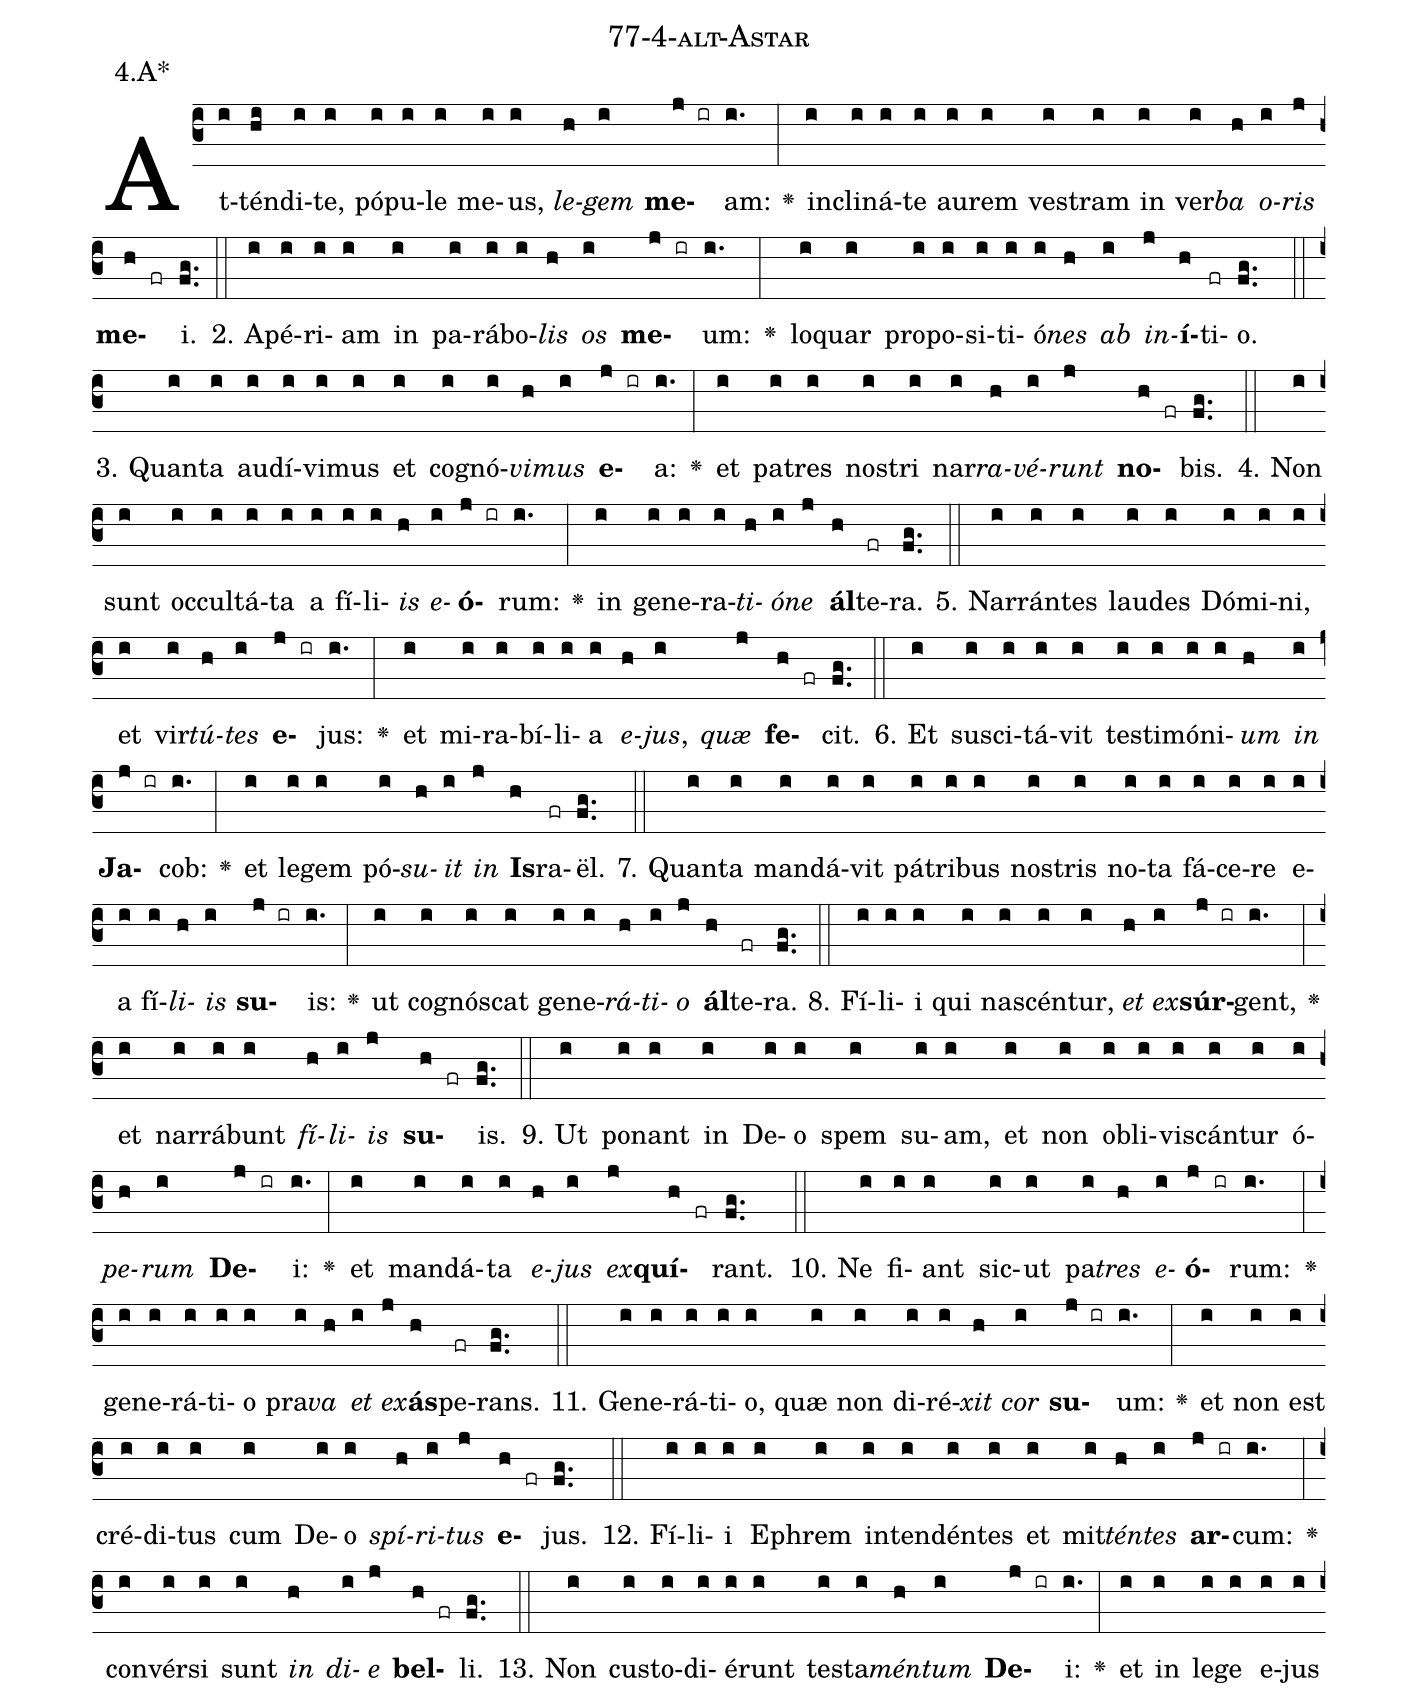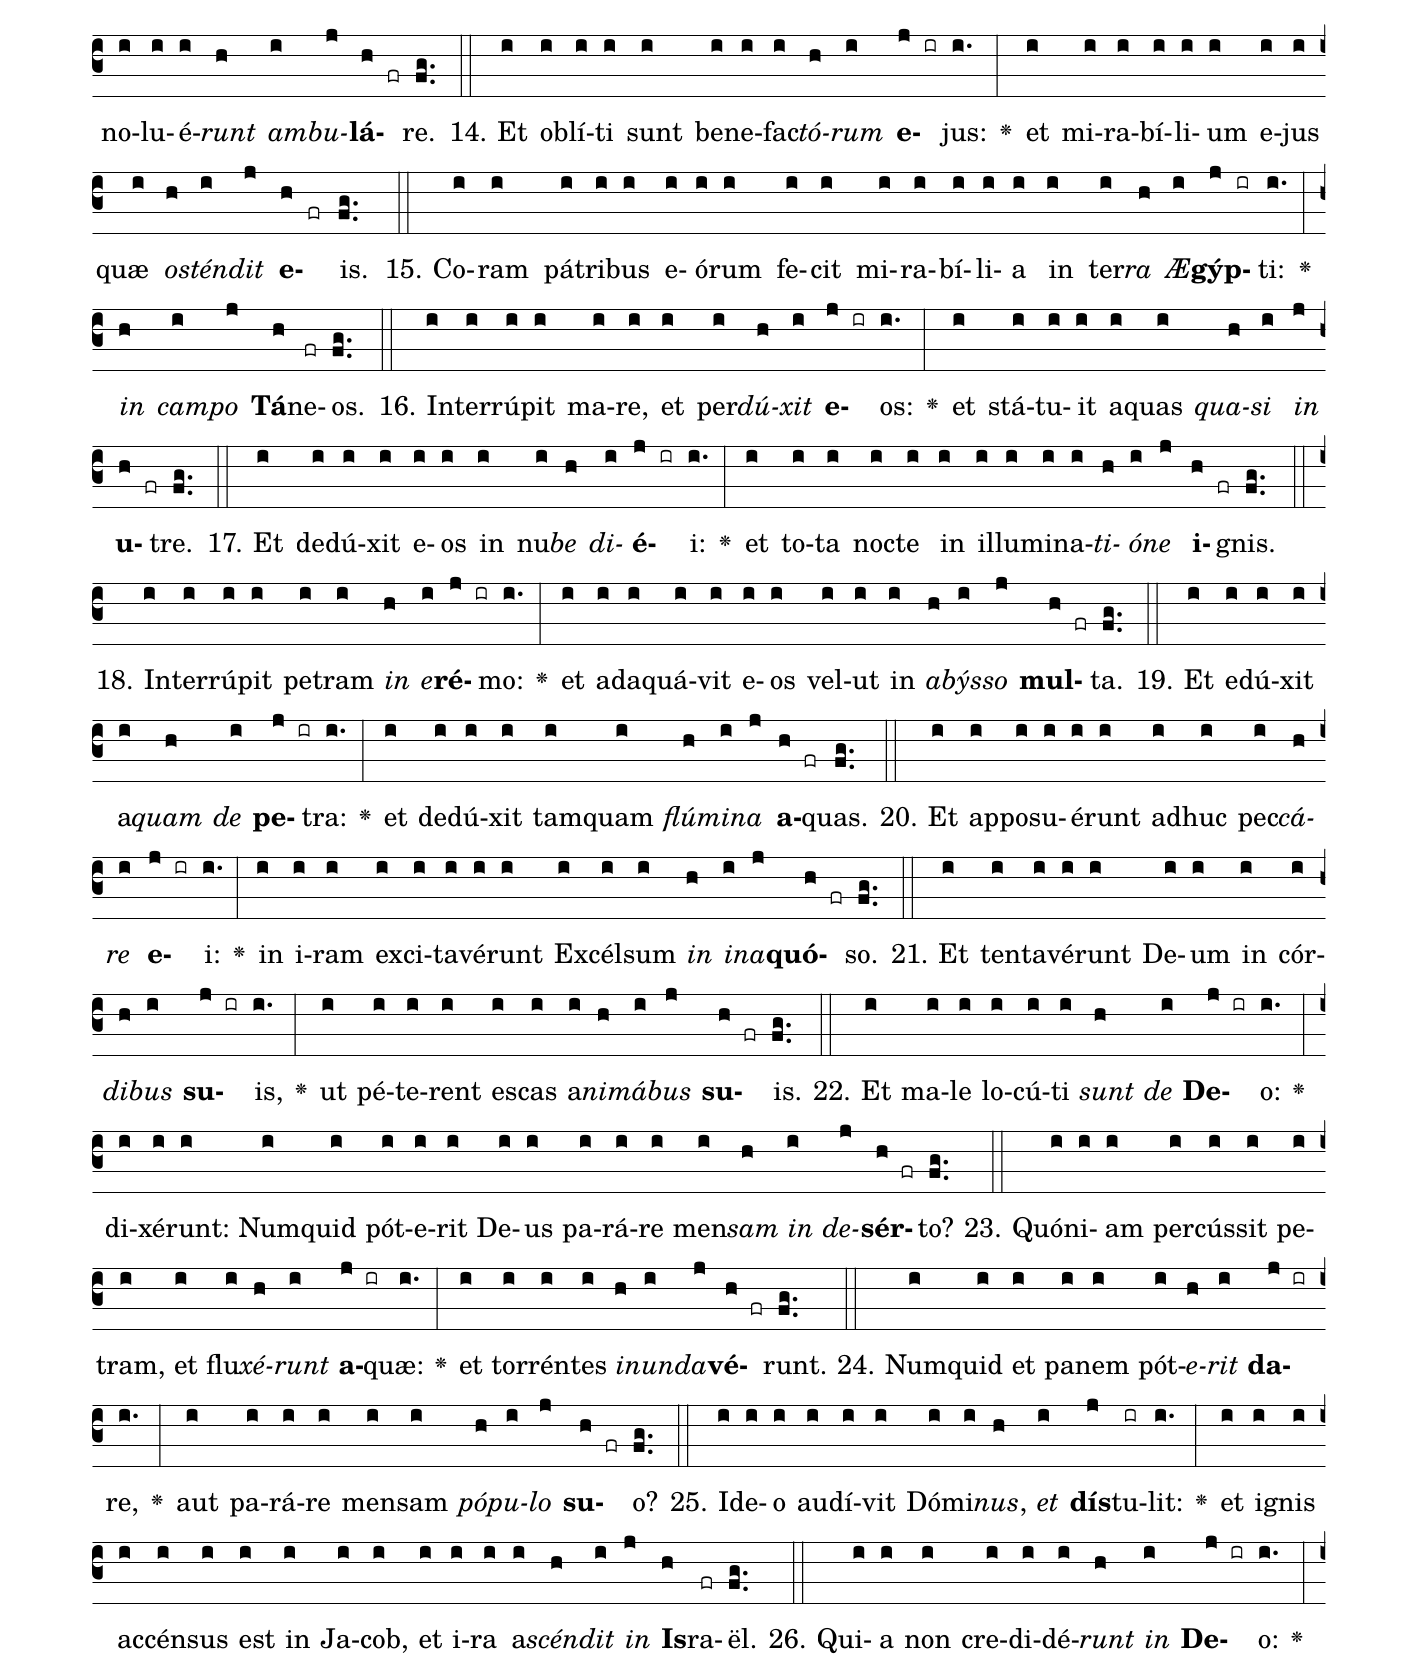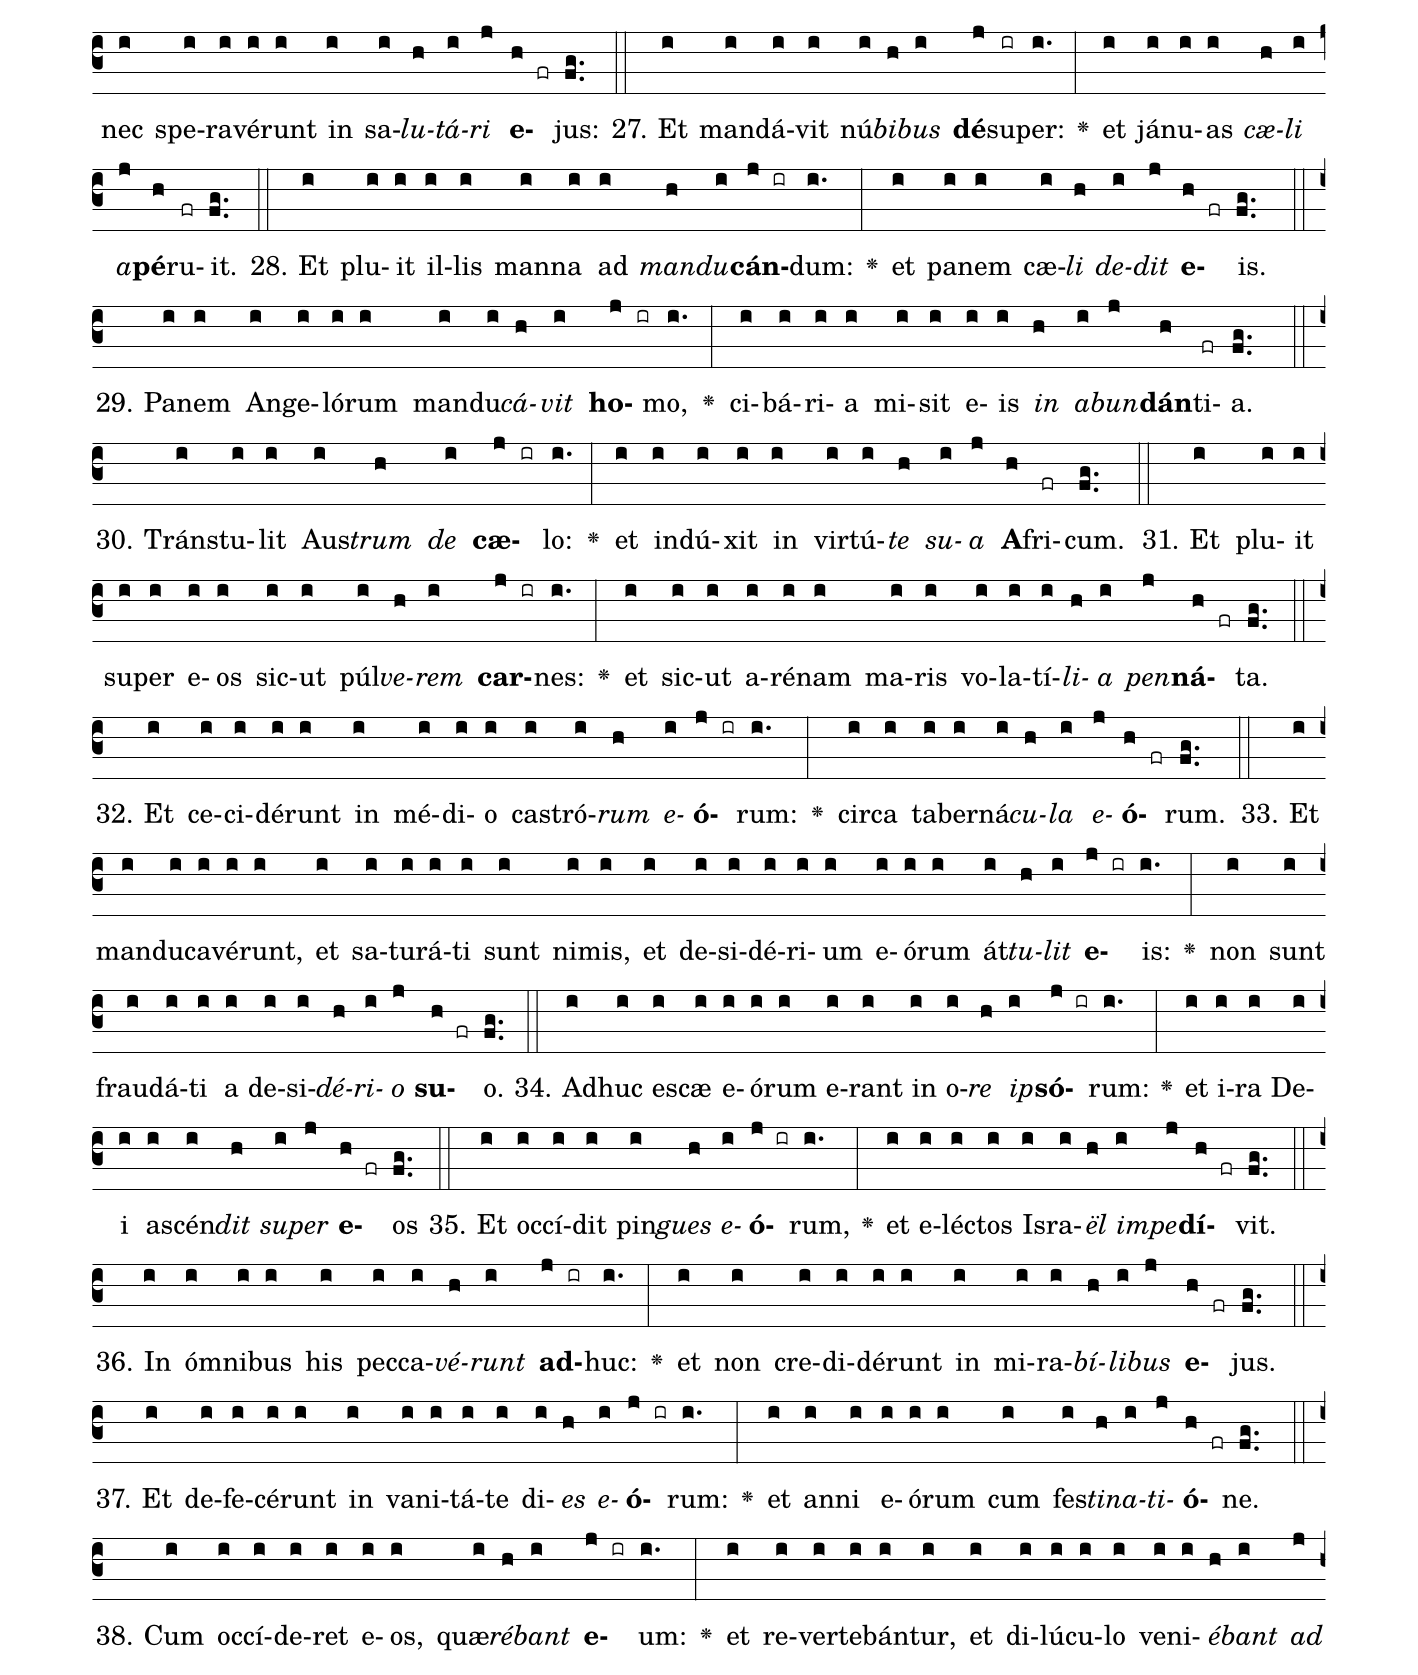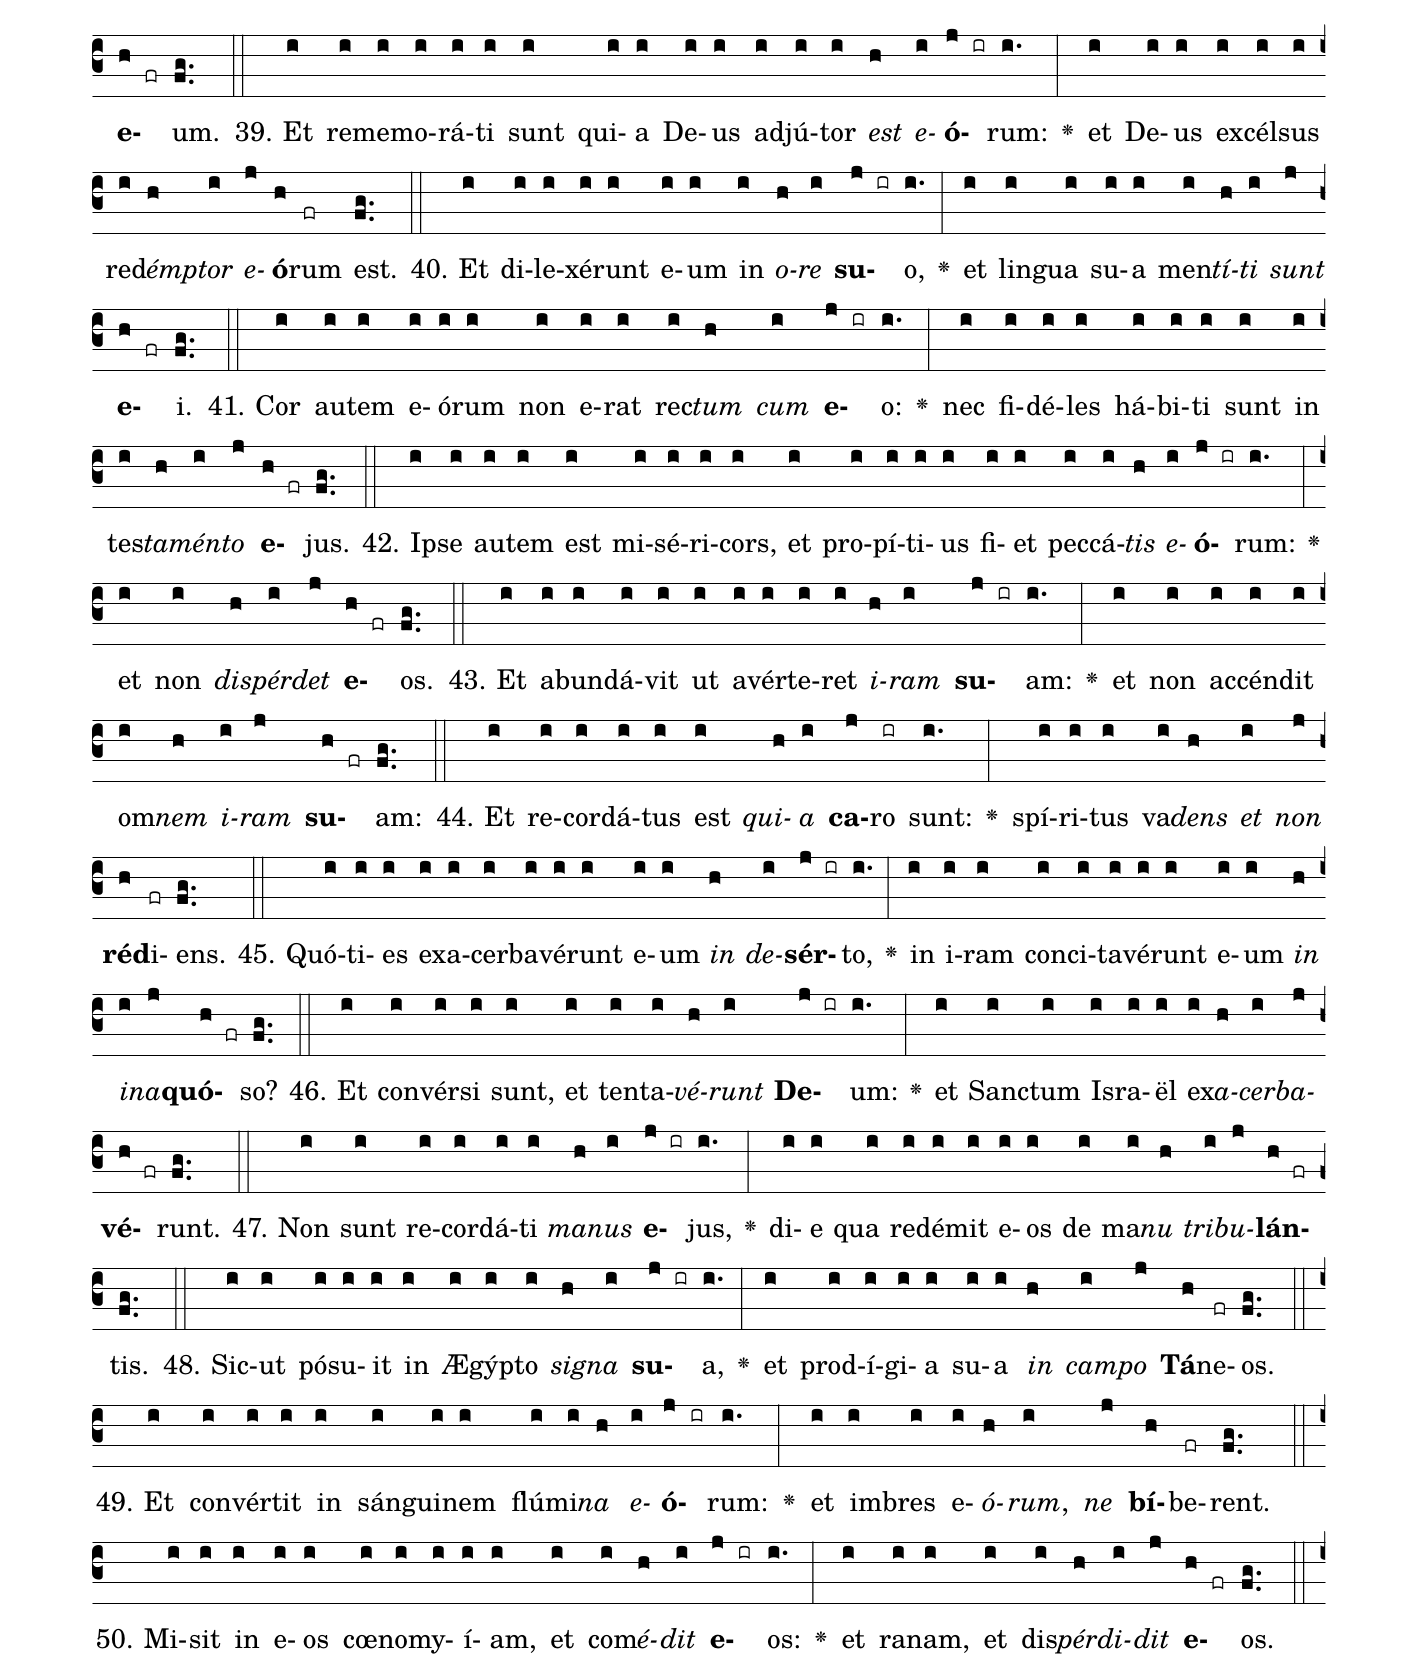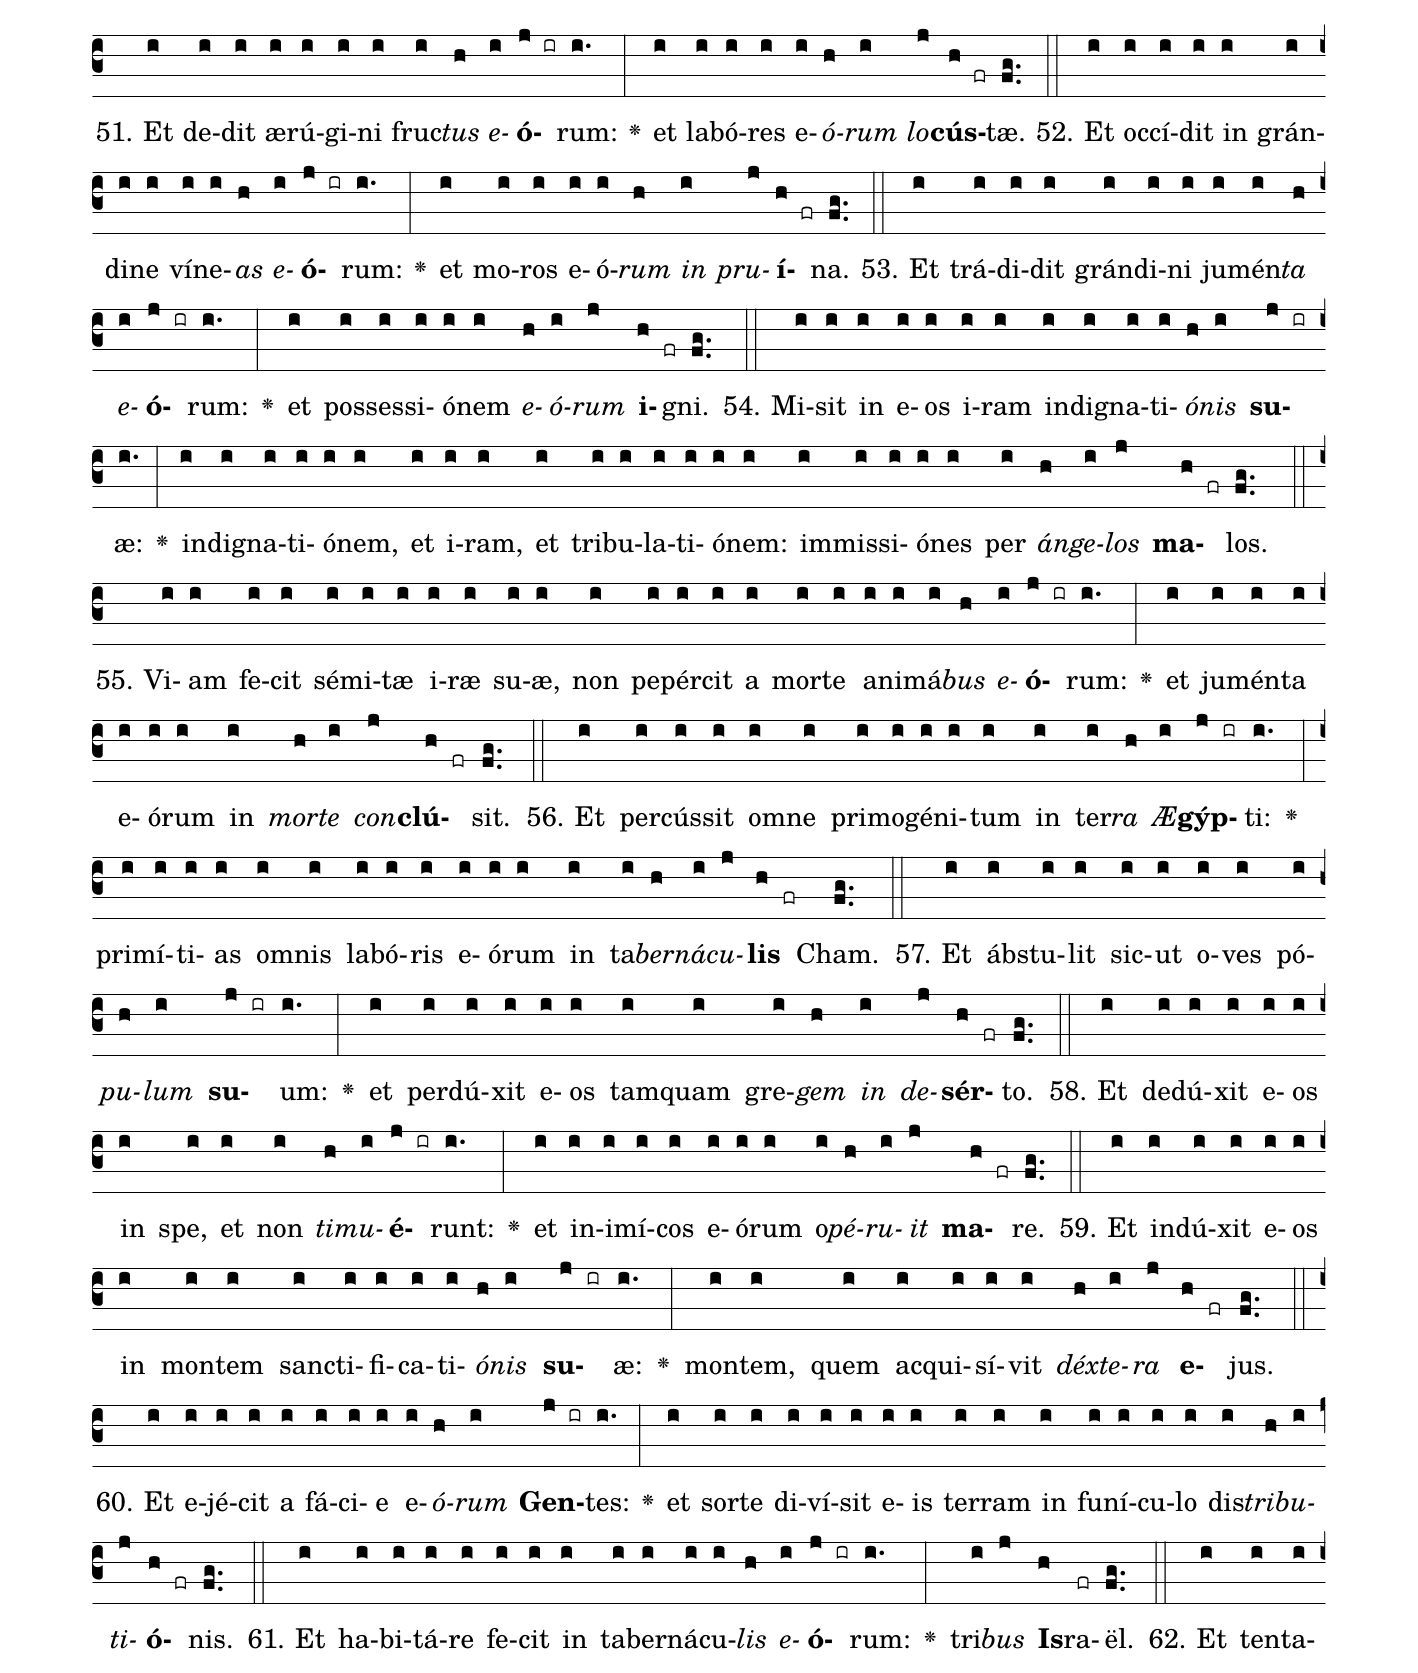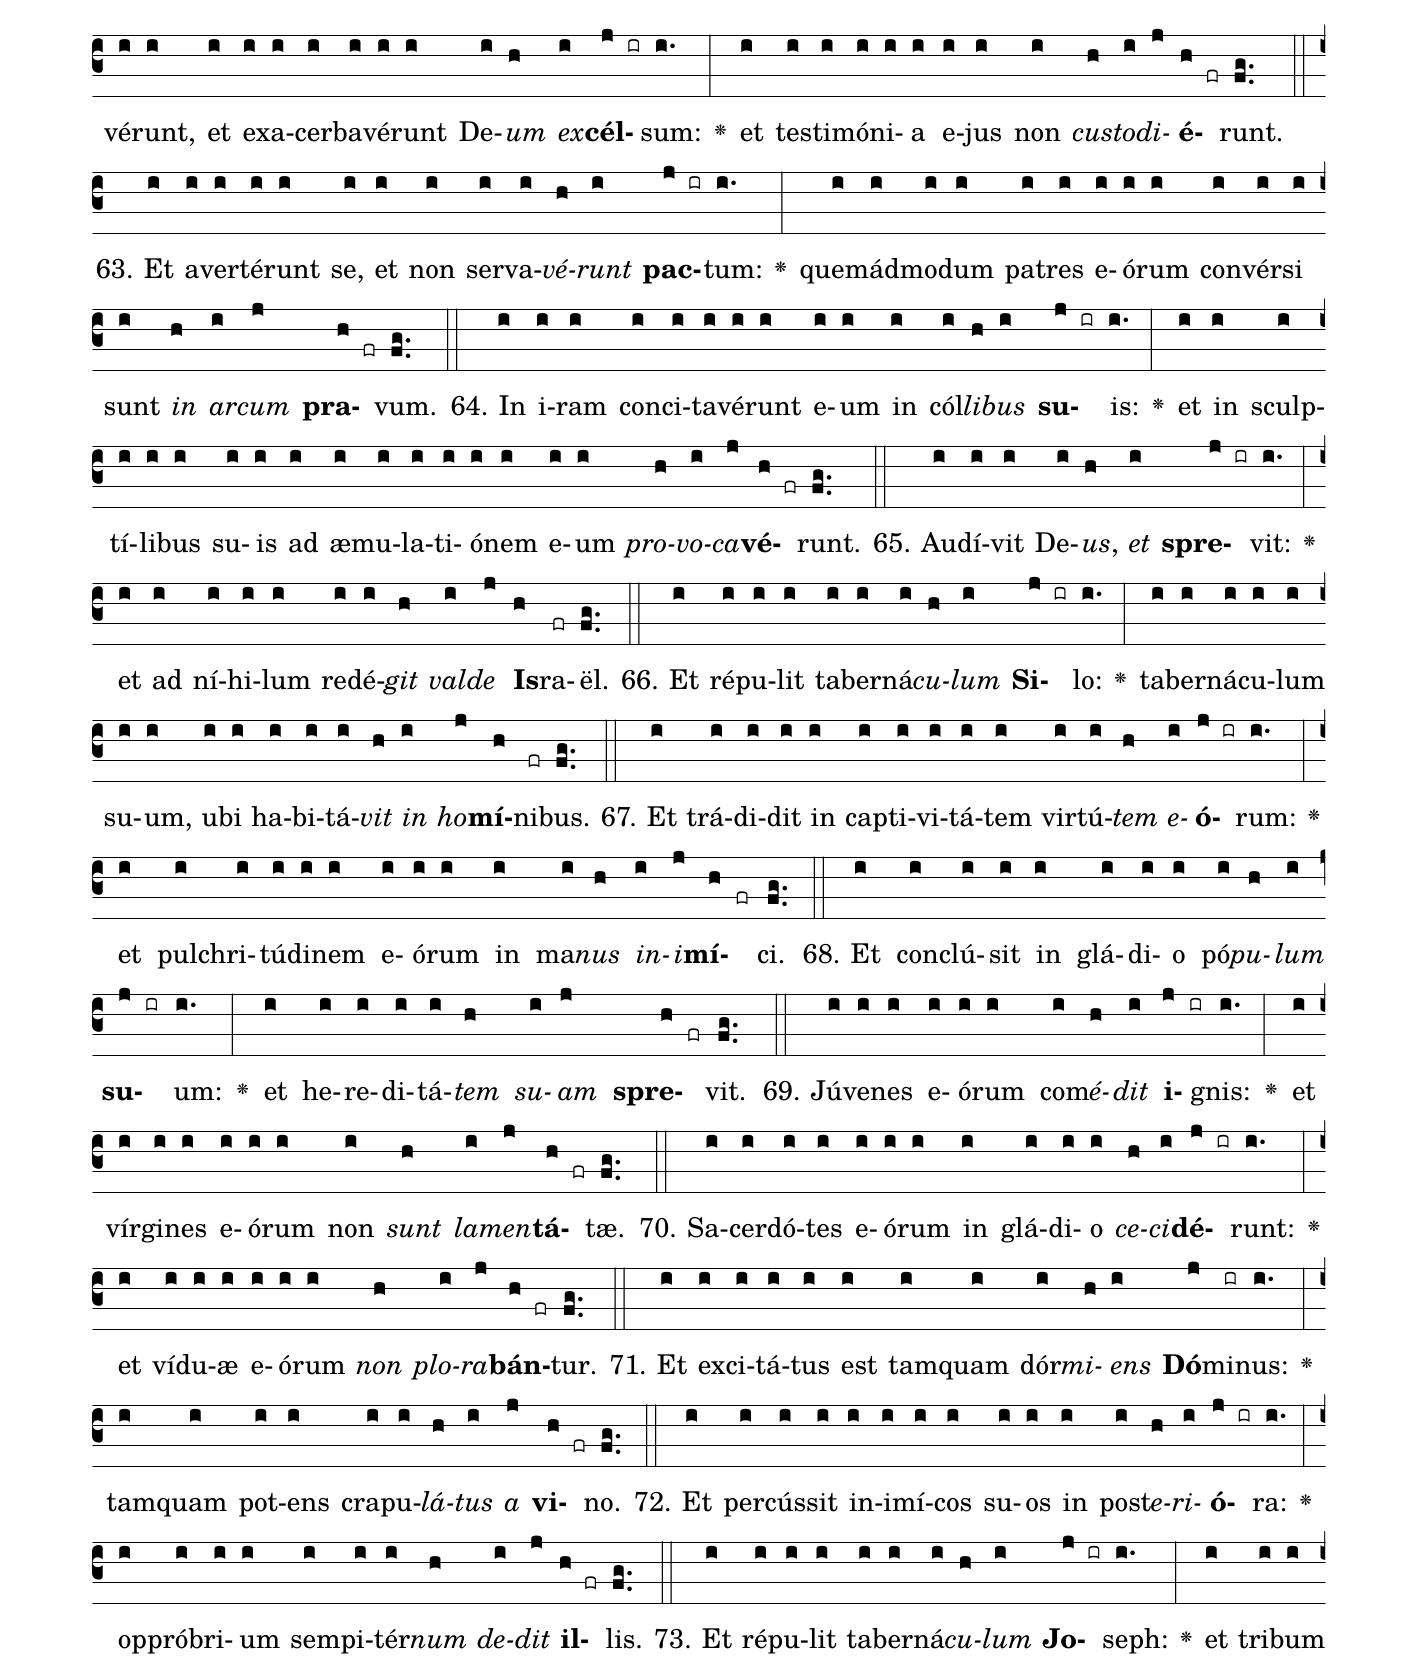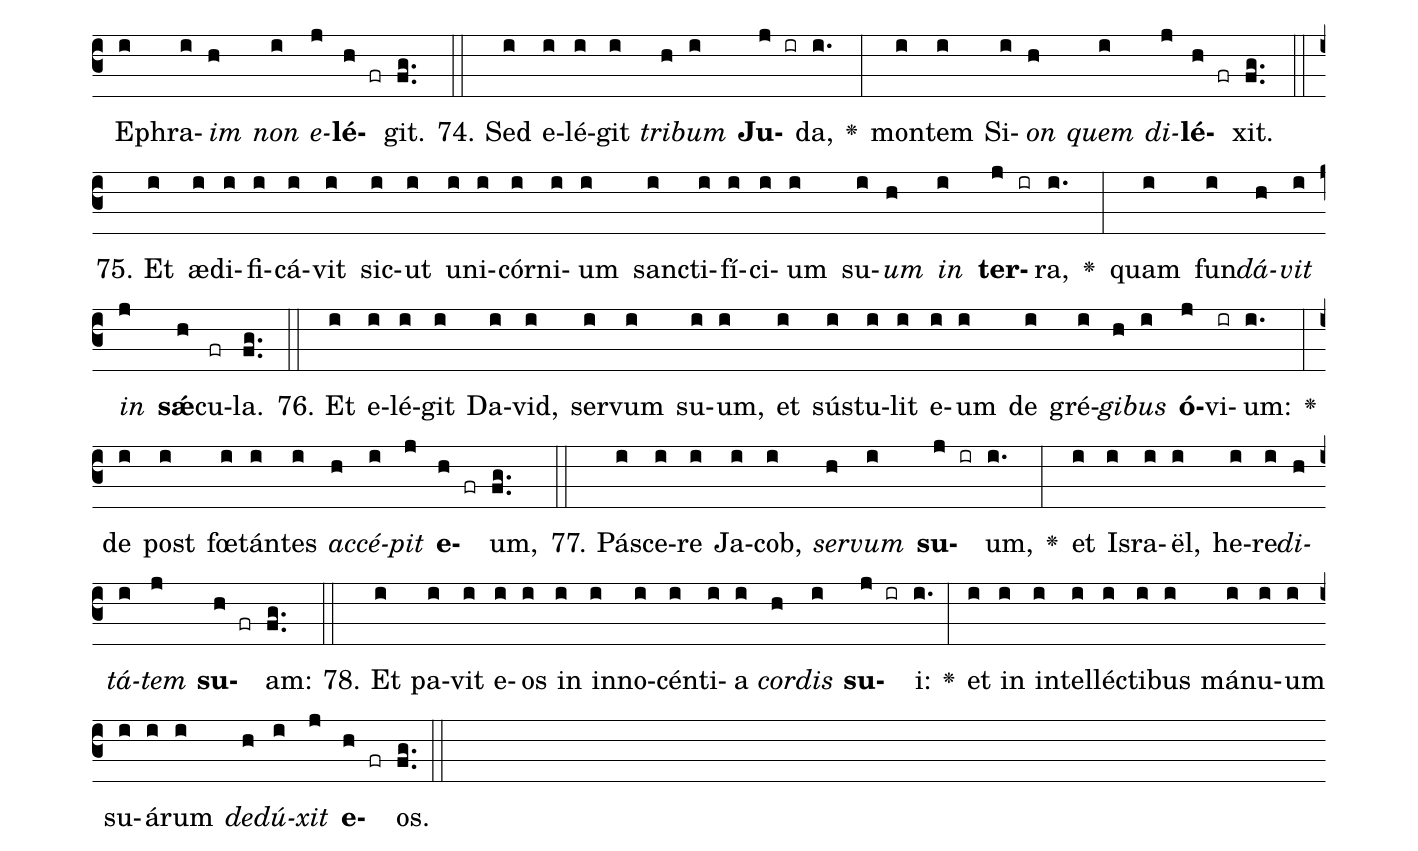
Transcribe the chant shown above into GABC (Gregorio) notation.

name: 77-4-alt-Astar;
annotation: 4.A*;
%%
(c3)At(i)tén(hi)di(i)te,(i) pó(i)pu(i)le(i) me(i)us,(i) <i>le</i>(h)<i>gem</i>(i) <b>me</b>(j ir)am:(i.) <v>\greheightstar</v>(:) in(i)cli(i)ná(i)te(i) au(i)rem(i) ves(i)tram(i) in(i) ver(i)<i>ba</i>(h) <i>o</i>(i)<i>ris</i>(j) <b>me</b>(h fr)i.(fg..) (::)
2. A(i)pé(i)ri(i)am(i) in(i) pa(i)rá(i)bo(i)<i>lis</i>(h) <i>os</i>(i) <b>me</b>(j ir)um:(i.) <v>\greheightstar</v>(:) lo(i)quar(i) pro(i)po(i)si(i)ti(i)ó(i)<i>nes</i>(h) <i>ab</i>(i) <i>in</i>(j)<b>í</b>(h)ti(fr)o.(fg..) (::)
3. Quan(i)ta(i) au(i)dí(i)vi(i)mus(i) et(i) co(i)gnó(i)<i>vi</i>(h)<i>mus</i>(i) <b>e</b>(j ir)a:(i.) <v>\greheightstar</v>(:) et(i) pa(i)tres(i) nos(i)tri(i) nar(i)<i>ra</i>(h)<i>vé</i>(i)<i>runt</i>(j) <b>no</b>(h fr)bis.(fg..) (::)
4. Non(i) sunt(i) oc(i)cul(i)tá(i)ta(i) a(i) fí(i)li(i)<i>is</i>(h) <i>e</i>(i)<b>ó</b>(j ir)rum:(i.) <v>\greheightstar</v>(:) in(i) ge(i)ne(i)ra(i)<i>ti</i>(h)<i>ó</i>(i)<i>ne</i>(j) <b>ál</b>(h)te(fr)ra.(fg..) (::)
5. Nar(i)rán(i)tes(i) lau(i)des(i) Dó(i)mi(i)ni,(i) et(i) vir(i)<i>tú</i>(h)<i>tes</i>(i) <b>e</b>(j ir)jus:(i.) <v>\greheightstar</v>(:) et(i) mi(i)ra(i)bí(i)li(i)a(i) <i>e</i>(h)<i>jus</i>,(i) <i>quæ</i>(j) <b>fe</b>(h fr)cit.(fg..) (::)
6. Et(i) su(i)sci(i)tá(i)vit(i) tes(i)ti(i)mó(i)ni(i)<i>um</i>(h) <i>in</i>(i) <b>Ja</b>(j ir)cob:(i.) <v>\greheightstar</v>(:) et(i) le(i)gem(i) pó(i)<i>su</i>(h)<i>it</i>(i) <i>in</i>(j) <b>Is</b>(h)ra(fr)ël.(fg..) (::)
7. Quan(i)ta(i) man(i)dá(i)vit(i) pá(i)tri(i)bus(i) nos(i)tris(i) no(i)ta(i) fá(i)ce(i)re(i) e(i)a(i) fí(i)<i>li</i>(h)<i>is</i>(i) <b>su</b>(j ir)is:(i.) <v>\greheightstar</v>(:) ut(i) co(i)gnós(i)cat(i) ge(i)ne(i)<i>rá</i>(h)<i>ti</i>(i)<i>o</i>(j) <b>ál</b>(h)te(fr)ra.(fg..) (::)
8. Fí(i)li(i)i(i) qui(i) na(i)scén(i)tur,(i) <i>et</i>(h) <i>ex</i>(i)<b>súr</b>(j ir)gent,(i.) <v>\greheightstar</v>(:) et(i) nar(i)rá(i)bunt(i) <i>fí</i>(h)<i>li</i>(i)<i>is</i>(j) <b>su</b>(h fr)is.(fg..) (::)
9. Ut(i) po(i)nant(i) in(i) De(i)o(i) spem(i) su(i)am,(i) et(i) non(i) ob(i)li(i)vis(i)cán(i)tur(i) ó(i)<i>pe</i>(h)<i>rum</i>(i) <b>De</b>(j ir)i:(i.) <v>\greheightstar</v>(:) et(i) man(i)dá(i)ta(i) <i>e</i>(h)<i>jus</i>(i) <i>ex</i>(j)<b>quí</b>(h fr)rant.(fg..) (::)
10. Ne(i) fi(i)ant(i) sic(i)ut(i) pa(i)<i>tres</i>(h) <i>e</i>(i)<b>ó</b>(j ir)rum:(i.) <v>\greheightstar</v>(:) ge(i)ne(i)rá(i)ti(i)o(i) pra(i)<i>va</i>(h) <i>et</i>(i) <i>ex</i>(j)<b>ás</b>(h)pe(fr)rans.(fg..) (::)
11. Ge(i)ne(i)rá(i)ti(i)o,(i) quæ(i) non(i) di(i)ré(i)<i>xit</i>(h) <i>cor</i>(i) <b>su</b>(j ir)um:(i.) <v>\greheightstar</v>(:) et(i) non(i) est(i) cré(i)di(i)tus(i) cum(i) De(i)o(i) <i>spí</i>(h)<i>ri</i>(i)<i>tus</i>(j) <b>e</b>(h fr)jus.(fg..) (::)
12. Fí(i)li(i)i(i) E(i)phrem(i) in(i)ten(i)dén(i)tes(i) et(i) mit(i)<i>tén</i>(h)<i>tes</i>(i) <b>ar</b>(j ir)cum:(i.) <v>\greheightstar</v>(:) con(i)vér(i)si(i) sunt(i) <i>in</i>(h) <i>di</i>(i)<i>e</i>(j) <b>bel</b>(h fr)li.(fg..) (::)
13. Non(i) cus(i)to(i)di(i)é(i)runt(i) tes(i)ta(i)<i>mén</i>(h)<i>tum</i>(i) <b>De</b>(j ir)i:(i.) <v>\greheightstar</v>(:) et(i) in(i) le(i)ge(i) e(i)jus(i) no(i)lu(i)é(i)<i>runt</i>(h) <i>am</i>(i)<i>bu</i>(j)<b>lá</b>(h fr)re.(fg..) (::)
14. Et(i) ob(i)lí(i)ti(i) sunt(i) be(i)ne(i)fac(i)<i>tó</i>(h)<i>rum</i>(i) <b>e</b>(j ir)jus:(i.) <v>\greheightstar</v>(:) et(i) mi(i)ra(i)bí(i)li(i)um(i) e(i)jus(i) quæ(i) <i>os</i>(h)<i>tén</i>(i)<i>dit</i>(j) <b>e</b>(h fr)is.(fg..) (::)
15. Co(i)ram(i) pá(i)tri(i)bus(i) e(i)ó(i)rum(i) fe(i)cit(i) mi(i)ra(i)bí(i)li(i)a(i) in(i) ter(i)<i>ra</i>(h) <i>Æ</i>(i)<b>gýp</b>(j ir)ti:(i.) <v>\greheightstar</v>(:) <i>in</i>(h) <i>cam</i>(i)<i>po</i>(j) <b>Tá</b>(h)ne(fr)os.(fg..) (::)
16. In(i)ter(i)rú(i)pit(i) ma(i)re,(i) et(i) per(i)<i>dú</i>(h)<i>xit</i>(i) <b>e</b>(j ir)os:(i.) <v>\greheightstar</v>(:) et(i) stá(i)tu(i)it(i) a(i)quas(i) <i>qua</i>(h)<i>si</i>(i) <i>in</i>(j) <b>u</b>(h fr)tre.(fg..) (::)
17. Et(i) de(i)dú(i)xit(i) e(i)os(i) in(i) nu(i)<i>be</i>(h) <i>di</i>(i)<b>é</b>(j ir)i:(i.) <v>\greheightstar</v>(:) et(i) to(i)ta(i) noc(i)te(i) in(i) il(i)lu(i)mi(i)na(i)<i>ti</i>(h)<i>ó</i>(i)<i>ne</i>(j) <b>i</b>(h fr)gnis.(fg..) (::)
18. In(i)ter(i)rú(i)pit(i) pe(i)tram(i) <i>in</i>(h) <i>e</i>(i)<b>ré</b>(j ir)mo:(i.) <v>\greheightstar</v>(:) et(i) ad(i)a(i)quá(i)vit(i) e(i)os(i) vel(i)ut(i) in(i) <i>a</i>(h)<i>býs</i>(i)<i>so</i>(j) <b>mul</b>(h fr)ta.(fg..) (::)
19. Et(i) e(i)dú(i)xit(i) a(i)<i>quam</i>(h) <i>de</i>(i) <b>pe</b>(j ir)tra:(i.) <v>\greheightstar</v>(:) et(i) de(i)dú(i)xit(i) tam(i)quam(i) <i>flú</i>(h)<i>mi</i>(i)<i>na</i>(j) <b>a</b>(h fr)quas.(fg..) (::)
20. Et(i) ap(i)po(i)su(i)é(i)runt(i) ad(i)huc(i) pec(i)<i>cá</i>(h)<i>re</i>(i) <b>e</b>(j ir)i:(i.) <v>\greheightstar</v>(:) in(i) i(i)ram(i) ex(i)ci(i)ta(i)vé(i)runt(i) Ex(i)cél(i)sum(i) <i>in</i>(h) <i>in</i>(i)<i>a</i>(j)<b>quó</b>(h fr)so.(fg..) (::)
21. Et(i) ten(i)ta(i)vé(i)runt(i) De(i)um(i) in(i) cór(i)<i>di</i>(h)<i>bus</i>(i) <b>su</b>(j ir)is,(i.) <v>\greheightstar</v>(:) ut(i) pé(i)te(i)rent(i) es(i)cas(i) a(i)<i>ni</i>(h)<i>má</i>(i)<i>bus</i>(j) <b>su</b>(h fr)is.(fg..) (::)
22. Et(i) ma(i)le(i) lo(i)cú(i)ti(i) <i>sunt</i>(h) <i>de</i>(i) <b>De</b>(j ir)o:(i.) <v>\greheightstar</v>(:) di(i)xé(i)runt:(i) Num(i)quid(i) pót(i)e(i)rit(i) De(i)us(i) pa(i)rá(i)re(i) men(i)<i>sam</i>(h) <i>in</i>(i) <i>de</i>(j)<b>sér</b>(h fr)to?(fg..) (::)
23. Quón(i)i(i)am(i) per(i)cús(i)sit(i) pe(i)tram,(i) et(i) flu(i)<i>xé</i>(h)<i>runt</i>(i) <b>a</b>(j ir)quæ:(i.) <v>\greheightstar</v>(:) et(i) tor(i)rén(i)tes(i) <i>in</i>(h)<i>un</i>(i)<i>da</i>(j)<b>vé</b>(h fr)runt.(fg..) (::)
24. Num(i)quid(i) et(i) pa(i)nem(i) pót(i)<i>e</i>(h)<i>rit</i>(i) <b>da</b>(j ir)re,(i.) <v>\greheightstar</v>(:) aut(i) pa(i)rá(i)re(i) men(i)sam(i) <i>pó</i>(h)<i>pu</i>(i)<i>lo</i>(j) <b>su</b>(h fr)o?(fg..) (::)
25. Id(i)e(i)o(i) au(i)dí(i)vit(i) Dó(i)mi(i)<i>nus</i>,(h) <i>et</i>(i) <b>dís</b>(j)tu(ir)lit:(i.) <v>\greheightstar</v>(:) et(i) i(i)gnis(i) ac(i)cén(i)sus(i) est(i) in(i) Ja(i)cob,(i) et(i) i(i)ra(i) a(i)<i>scén</i>(h)<i>dit</i>(i) <i>in</i>(j) <b>Is</b>(h)ra(fr)ël.(fg..) (::)
26. Qui(i)a(i) non(i) cre(i)di(i)dé(i)<i>runt</i>(h) <i>in</i>(i) <b>De</b>(j ir)o:(i.) <v>\greheightstar</v>(:) nec(i) spe(i)ra(i)vé(i)runt(i) in(i) sa(i)<i>lu</i>(h)<i>tá</i>(i)<i>ri</i>(j) <b>e</b>(h fr)jus:(fg..) (::)
27. Et(i) man(i)dá(i)vit(i) nú(i)<i>bi</i>(h)<i>bus</i>(i) <b>dé</b>(j)su(ir)per:(i.) <v>\greheightstar</v>(:) et(i) já(i)nu(i)as(i) <i>cæ</i>(h)<i>li</i>(i) <i>a</i>(j)<b>pé</b>(h)ru(fr)it.(fg..) (::)
28. Et(i) plu(i)it(i) il(i)lis(i) man(i)na(i) ad(i) <i>man</i>(h)<i>du</i>(i)<b>cán</b>(j ir)dum:(i.) <v>\greheightstar</v>(:) et(i) pa(i)nem(i) cæ(i)<i>li</i>(h) <i>de</i>(i)<i>dit</i>(j) <b>e</b>(h fr)is.(fg..) (::)
29. Pa(i)nem(i) An(i)ge(i)ló(i)rum(i) man(i)du(i)<i>cá</i>(h)<i>vit</i>(i) <b>ho</b>(j ir)mo,(i.) <v>\greheightstar</v>(:) ci(i)bá(i)ri(i)a(i) mi(i)sit(i) e(i)is(i) <i>in</i>(h) <i>ab</i>(i)<i>un</i>(j)<b>dán</b>(h)ti(fr)a.(fg..) (::)
30. Tráns(i)tu(i)lit(i) Aus(i)<i>trum</i>(h) <i>de</i>(i) <b>cæ</b>(j ir)lo:(i.) <v>\greheightstar</v>(:) et(i) in(i)dú(i)xit(i) in(i) vir(i)tú(i)<i>te</i>(h) <i>su</i>(i)<i>a</i>(j) <b>A</b>(h)fri(fr)cum.(fg..) (::)
31. Et(i) plu(i)it(i) su(i)per(i) e(i)os(i) sic(i)ut(i) púl(i)<i>ve</i>(h)<i>rem</i>(i) <b>car</b>(j ir)nes:(i.) <v>\greheightstar</v>(:) et(i) sic(i)ut(i) a(i)ré(i)nam(i) ma(i)ris(i) vo(i)la(i)tí(i)<i>li</i>(h)<i>a</i>(i) <i>pen</i>(j)<b>ná</b>(h fr)ta.(fg..) (::)
32. Et(i) ce(i)ci(i)dé(i)runt(i) in(i) mé(i)di(i)o(i) cas(i)tró(i)<i>rum</i>(h) <i>e</i>(i)<b>ó</b>(j ir)rum:(i.) <v>\greheightstar</v>(:) cir(i)ca(i) ta(i)ber(i)ná(i)<i>cu</i>(h)<i>la</i>(i) <i>e</i>(j)<b>ó</b>(h fr)rum.(fg..) (::)
33. Et(i) man(i)du(i)ca(i)vé(i)runt,(i) et(i) sa(i)tu(i)rá(i)ti(i) sunt(i) ni(i)mis,(i) et(i) de(i)si(i)dé(i)ri(i)um(i) e(i)ó(i)rum(i) át(i)<i>tu</i>(h)<i>lit</i>(i) <b>e</b>(j ir)is:(i.) <v>\greheightstar</v>(:) non(i) sunt(i) frau(i)dá(i)ti(i) a(i) de(i)si(i)<i>dé</i>(h)<i>ri</i>(i)<i>o</i>(j) <b>su</b>(h fr)o.(fg..) (::)
34. Ad(i)huc(i) e(i)scæ(i) e(i)ó(i)rum(i) e(i)rant(i) in(i) o(i)<i>re</i>(h) <i>ip</i>(i)<b>só</b>(j ir)rum:(i.) <v>\greheightstar</v>(:) et(i) i(i)ra(i) De(i)i(i) a(i)scén(i)<i>dit</i>(h) <i>su</i>(i)<i>per</i>(j) <b>e</b>(h fr)os(fg..) (::)
35. Et(i) oc(i)cí(i)dit(i) pin(i)<i>gues</i>(h) <i>e</i>(i)<b>ó</b>(j ir)rum,(i.) <v>\greheightstar</v>(:) et(i) e(i)léc(i)tos(i) Is(i)ra(i)<i>ël</i>(h) <i>im</i>(i)<i>pe</i>(j)<b>dí</b>(h fr)vit.(fg..) (::)
36. In(i) óm(i)ni(i)bus(i) his(i) pec(i)ca(i)<i>vé</i>(h)<i>runt</i>(i) <b>ad</b>(j ir)huc:(i.) <v>\greheightstar</v>(:) et(i) non(i) cre(i)di(i)dé(i)runt(i) in(i) mi(i)ra(i)<i>bí</i>(h)<i>li</i>(i)<i>bus</i>(j) <b>e</b>(h fr)jus.(fg..) (::)
37. Et(i) de(i)fe(i)cé(i)runt(i) in(i) va(i)ni(i)tá(i)te(i) di(i)<i>es</i>(h) <i>e</i>(i)<b>ó</b>(j ir)rum:(i.) <v>\greheightstar</v>(:) et(i) an(i)ni(i) e(i)ó(i)rum(i) cum(i) fes(i)<i>ti</i>(h)<i>na</i>(i)<i>ti</i>(j)<b>ó</b>(h fr)ne.(fg..) (::)
38. Cum(i) oc(i)cí(i)de(i)ret(i) e(i)os,(i) quæ(i)<i>ré</i>(h)<i>bant</i>(i) <b>e</b>(j ir)um:(i.) <v>\greheightstar</v>(:) et(i) re(i)ver(i)te(i)bán(i)tur,(i) et(i) di(i)lú(i)cu(i)lo(i) ve(i)ni(i)<i>é</i>(h)<i>bant</i>(i) <i>ad</i>(j) <b>e</b>(h fr)um.(fg..) (::)
39. Et(i) re(i)me(i)mo(i)rá(i)ti(i) sunt(i) qui(i)a(i) De(i)us(i) ad(i)jú(i)tor(i) <i>est</i>(h) <i>e</i>(i)<b>ó</b>(j ir)rum:(i.) <v>\greheightstar</v>(:) et(i) De(i)us(i) ex(i)cél(i)sus(i) red(i)<i>émp</i>(h)<i>tor</i>(i) <i>e</i>(j)<b>ó</b>(h)rum(fr) est.(fg..) (::)
40. Et(i) di(i)le(i)xé(i)runt(i) e(i)um(i) in(i) <i>o</i>(h)<i>re</i>(i) <b>su</b>(j ir)o,(i.) <v>\greheightstar</v>(:) et(i) lin(i)gua(i) su(i)a(i) men(i)<i>tí</i>(h)<i>ti</i>(i) <i>sunt</i>(j) <b>e</b>(h fr)i.(fg..) (::)
41. Cor(i) au(i)tem(i) e(i)ó(i)rum(i) non(i) e(i)rat(i) rec(i)<i>tum</i>(h) <i>cum</i>(i) <b>e</b>(j ir)o:(i.) <v>\greheightstar</v>(:) nec(i) fi(i)dé(i)les(i) há(i)bi(i)ti(i) sunt(i) in(i) tes(i)<i>ta</i>(h)<i>mén</i>(i)<i>to</i>(j) <b>e</b>(h fr)jus.(fg..) (::)
42. Ip(i)se(i) au(i)tem(i) est(i) mi(i)sé(i)ri(i)cors,(i) et(i) pro(i)pí(i)ti(i)us(i) fi(i)et(i) pec(i)cá(i)<i>tis</i>(h) <i>e</i>(i)<b>ó</b>(j ir)rum:(i.) <v>\greheightstar</v>(:) et(i) non(i) <i>dis</i>(h)<i>pér</i>(i)<i>det</i>(j) <b>e</b>(h fr)os.(fg..) (::)
43. Et(i) ab(i)un(i)dá(i)vit(i) ut(i) a(i)vér(i)te(i)ret(i) <i>i</i>(h)<i>ram</i>(i) <b>su</b>(j ir)am:(i.) <v>\greheightstar</v>(:) et(i) non(i) ac(i)cén(i)dit(i) om(i)<i>nem</i>(h) <i>i</i>(i)<i>ram</i>(j) <b>su</b>(h fr)am:(fg..) (::)
44. Et(i) re(i)cor(i)dá(i)tus(i) est(i) <i>qui</i>(h)<i>a</i>(i) <b>ca</b>(j)ro(ir) sunt:(i.) <v>\greheightstar</v>(:) spí(i)ri(i)tus(i) va(i)<i>dens</i>(h) <i>et</i>(i) <i>non</i>(j) <b>réd</b>(h)i(fr)ens.(fg..) (::)
45. Quó(i)ti(i)es(i) ex(i)a(i)cer(i)ba(i)vé(i)runt(i) e(i)um(i) <i>in</i>(h) <i>de</i>(i)<b>sér</b>(j ir)to,(i.) <v>\greheightstar</v>(:) in(i) i(i)ram(i) con(i)ci(i)ta(i)vé(i)runt(i) e(i)um(i) <i>in</i>(h) <i>in</i>(i)<i>a</i>(j)<b>quó</b>(h fr)so?(fg..) (::)
46. Et(i) con(i)vér(i)si(i) sunt,(i) et(i) ten(i)ta(i)<i>vé</i>(h)<i>runt</i>(i) <b>De</b>(j ir)um:(i.) <v>\greheightstar</v>(:) et(i) Sanc(i)tum(i) Is(i)ra(i)ël(i) ex(i)<i>a</i>(h)<i>cer</i>(i)<i>ba</i>(j)<b>vé</b>(h fr)runt.(fg..) (::)
47. Non(i) sunt(i) re(i)cor(i)dá(i)ti(i) <i>ma</i>(h)<i>nus</i>(i) <b>e</b>(j ir)jus,(i.) <v>\greheightstar</v>(:) di(i)e(i) qua(i) red(i)é(i)mit(i) e(i)os(i) de(i) ma(i)<i>nu</i>(h) <i>tri</i>(i)<i>bu</i>(j)<b>lán</b>(h fr)tis.(fg..) (::)
48. Sic(i)ut(i) pó(i)su(i)it(i) in(i) Æ(i)gýp(i)to(i) <i>si</i>(h)<i>gna</i>(i) <b>su</b>(j ir)a,(i.) <v>\greheightstar</v>(:) et(i) prod(i)í(i)gi(i)a(i) su(i)a(i) <i>in</i>(h) <i>cam</i>(i)<i>po</i>(j) <b>Tá</b>(h)ne(fr)os.(fg..) (::)
49. Et(i) con(i)vér(i)tit(i) in(i) sán(i)gui(i)nem(i) flú(i)mi(i)<i>na</i>(h) <i>e</i>(i)<b>ó</b>(j ir)rum:(i.) <v>\greheightstar</v>(:) et(i) im(i)bres(i) e(i)<i>ó</i>(h)<i>rum</i>,(i) <i>ne</i>(j) <b>bí</b>(h)be(fr)rent.(fg..) (::)
50. Mi(i)sit(i) in(i) e(i)os(i) cœ(i)no(i)my(i)í(i)am,(i) et(i) com(i)<i>é</i>(h)<i>dit</i>(i) <b>e</b>(j ir)os:(i.) <v>\greheightstar</v>(:) et(i) ra(i)nam,(i) et(i) dis(i)<i>pér</i>(h)<i>di</i>(i)<i>dit</i>(j) <b>e</b>(h fr)os.(fg..) (::)
51. Et(i) de(i)dit(i) æ(i)rú(i)gi(i)ni(i) fruc(i)<i>tus</i>(h) <i>e</i>(i)<b>ó</b>(j ir)rum:(i.) <v>\greheightstar</v>(:) et(i) la(i)bó(i)res(i) e(i)<i>ó</i>(h)<i>rum</i>(i) <i>lo</i>(j)<b>cús</b>(h fr)tæ.(fg..) (::)
52. Et(i) oc(i)cí(i)dit(i) in(i) grán(i)di(i)ne(i) ví(i)ne(i)<i>as</i>(h) <i>e</i>(i)<b>ó</b>(j ir)rum:(i.) <v>\greheightstar</v>(:) et(i) mo(i)ros(i) e(i)ó(i)<i>rum</i>(h) <i>in</i>(i) <i>pru</i>(j)<b>í</b>(h fr)na.(fg..) (::)
53. Et(i) trá(i)di(i)dit(i) grán(i)di(i)ni(i) ju(i)mén(i)<i>ta</i>(h) <i>e</i>(i)<b>ó</b>(j ir)rum:(i.) <v>\greheightstar</v>(:) et(i) pos(i)ses(i)si(i)ó(i)nem(i) <i>e</i>(h)<i>ó</i>(i)<i>rum</i>(j) <b>i</b>(h fr)gni.(fg..) (::)
54. Mi(i)sit(i) in(i) e(i)os(i) i(i)ram(i) in(i)di(i)gna(i)ti(i)<i>ó</i>(h)<i>nis</i>(i) <b>su</b>(j ir)æ:(i.) <v>\greheightstar</v>(:) in(i)di(i)gna(i)ti(i)ó(i)nem,(i) et(i) i(i)ram,(i) et(i) tri(i)bu(i)la(i)ti(i)ó(i)nem:(i) im(i)mis(i)si(i)ó(i)nes(i) per(i) <i>án</i>(h)<i>ge</i>(i)<i>los</i>(j) <b>ma</b>(h fr)los.(fg..) (::)
55. Vi(i)am(i) fe(i)cit(i) sé(i)mi(i)tæ(i) i(i)ræ(i) su(i)æ,(i) non(i) pe(i)pér(i)cit(i) a(i) mor(i)te(i) a(i)ni(i)má(i)<i>bus</i>(h) <i>e</i>(i)<b>ó</b>(j ir)rum:(i.) <v>\greheightstar</v>(:) et(i) ju(i)mén(i)ta(i) e(i)ó(i)rum(i) in(i) <i>mor</i>(h)<i>te</i>(i) <i>con</i>(j)<b>clú</b>(h fr)sit.(fg..) (::)
56. Et(i) per(i)cús(i)sit(i) om(i)ne(i) pri(i)mo(i)gé(i)ni(i)tum(i) in(i) ter(i)<i>ra</i>(h) <i>Æ</i>(i)<b>gýp</b>(j ir)ti:(i.) <v>\greheightstar</v>(:) pri(i)mí(i)ti(i)as(i) om(i)nis(i) la(i)bó(i)ris(i) e(i)ó(i)rum(i) in(i) ta(i)<i>ber</i>(h)<i>ná</i>(i)<i>cu</i>(j)<b>lis</b>(h fr) Cham.(fg..) (::)
57. Et(i) ábs(i)tu(i)lit(i) sic(i)ut(i) o(i)ves(i) pó(i)<i>pu</i>(h)<i>lum</i>(i) <b>su</b>(j ir)um:(i.) <v>\greheightstar</v>(:) et(i) per(i)dú(i)xit(i) e(i)os(i) tam(i)quam(i) gre(i)<i>gem</i>(h) <i>in</i>(i) <i>de</i>(j)<b>sér</b>(h fr)to.(fg..) (::)
58. Et(i) de(i)dú(i)xit(i) e(i)os(i) in(i) spe,(i) et(i) non(i) <i>ti</i>(h)<i>mu</i>(i)<b>é</b>(j ir)runt:(i.) <v>\greheightstar</v>(:) et(i) in(i)i(i)mí(i)cos(i) e(i)ó(i)rum(i) o(i)<i>pé</i>(h)<i>ru</i>(i)<i>it</i>(j) <b>ma</b>(h fr)re.(fg..) (::)
59. Et(i) in(i)dú(i)xit(i) e(i)os(i) in(i) mon(i)tem(i) sanc(i)ti(i)fi(i)ca(i)ti(i)<i>ó</i>(h)<i>nis</i>(i) <b>su</b>(j ir)æ:(i.) <v>\greheightstar</v>(:) mon(i)tem,(i) quem(i) ac(i)qui(i)sí(i)vit(i) <i>déx</i>(h)<i>te</i>(i)<i>ra</i>(j) <b>e</b>(h fr)jus.(fg..) (::)
60. Et(i) e(i)jé(i)cit(i) a(i) fá(i)ci(i)e(i) e(i)<i>ó</i>(h)<i>rum</i>(i) <b>Gen</b>(j ir)tes:(i.) <v>\greheightstar</v>(:) et(i) sor(i)te(i) di(i)ví(i)sit(i) e(i)is(i) ter(i)ram(i) in(i) fu(i)ní(i)cu(i)lo(i) dis(i)<i>tri</i>(h)<i>bu</i>(i)<i>ti</i>(j)<b>ó</b>(h fr)nis.(fg..) (::)
61. Et(i) ha(i)bi(i)tá(i)re(i) fe(i)cit(i) in(i) ta(i)ber(i)ná(i)cu(i)<i>lis</i>(h) <i>e</i>(i)<b>ó</b>(j ir)rum:(i.) <v>\greheightstar</v>(:) tri(i)<i>bus</i>(j) <b>Is</b>(h)ra(fr)ël.(fg..) (::)
62. Et(i) ten(i)ta(i)vé(i)runt,(i) et(i) ex(i)a(i)cer(i)ba(i)vé(i)runt(i) De(i)<i>um</i>(h) <i>ex</i>(i)<b>cél</b>(j ir)sum:(i.) <v>\greheightstar</v>(:) et(i) tes(i)ti(i)mó(i)ni(i)a(i) e(i)jus(i) non(i) <i>cus</i>(h)<i>to</i>(i)<i>di</i>(j)<b>é</b>(h fr)runt.(fg..) (::)
63. Et(i) a(i)ver(i)té(i)runt(i) se,(i) et(i) non(i) ser(i)va(i)<i>vé</i>(h)<i>runt</i>(i) <b>pac</b>(j ir)tum:(i.) <v>\greheightstar</v>(:) quem(i)ád(i)mo(i)dum(i) pa(i)tres(i) e(i)ó(i)rum(i) con(i)vér(i)si(i) sunt(i) <i>in</i>(h) <i>ar</i>(i)<i>cum</i>(j) <b>pra</b>(h fr)vum.(fg..) (::)
64. In(i) i(i)ram(i) con(i)ci(i)ta(i)vé(i)runt(i) e(i)um(i) in(i) cól(i)<i>li</i>(h)<i>bus</i>(i) <b>su</b>(j ir)is:(i.) <v>\greheightstar</v>(:) et(i) in(i) sculp(i)tí(i)li(i)bus(i) su(i)is(i) ad(i) æ(i)mu(i)la(i)ti(i)ó(i)nem(i) e(i)um(i) <i>pro</i>(h)<i>vo</i>(i)<i>ca</i>(j)<b>vé</b>(h fr)runt.(fg..) (::)
65. Au(i)dí(i)vit(i) De(i)<i>us</i>,(h) <i>et</i>(i) <b>spre</b>(j ir)vit:(i.) <v>\greheightstar</v>(:) et(i) ad(i) ní(i)hi(i)lum(i) red(i)é(i)<i>git</i>(h) <i>val</i>(i)<i>de</i>(j) <b>Is</b>(h)ra(fr)ël.(fg..) (::)
66. Et(i) ré(i)pu(i)lit(i) ta(i)ber(i)ná(i)<i>cu</i>(h)<i>lum</i>(i) <b>Si</b>(j ir)lo:(i.) <v>\greheightstar</v>(:) ta(i)ber(i)ná(i)cu(i)lum(i) su(i)um,(i) u(i)bi(i) ha(i)bi(i)tá(i)<i>vit</i>(h) <i>in</i>(i) <i>ho</i>(j)<b>mí</b>(h)ni(fr)bus.(fg..) (::)
67. Et(i) trá(i)di(i)dit(i) in(i) cap(i)ti(i)vi(i)tá(i)tem(i) vir(i)tú(i)<i>tem</i>(h) <i>e</i>(i)<b>ó</b>(j ir)rum:(i.) <v>\greheightstar</v>(:) et(i) pul(i)chri(i)tú(i)di(i)nem(i) e(i)ó(i)rum(i) in(i) ma(i)<i>nus</i>(h) <i>in</i>(i)<i>i</i>(j)<b>mí</b>(h fr)ci.(fg..) (::)
68. Et(i) con(i)clú(i)sit(i) in(i) glá(i)di(i)o(i) pó(i)<i>pu</i>(h)<i>lum</i>(i) <b>su</b>(j ir)um:(i.) <v>\greheightstar</v>(:) et(i) he(i)re(i)di(i)tá(i)<i>tem</i>(h) <i>su</i>(i)<i>am</i>(j) <b>spre</b>(h fr)vit.(fg..) (::)
69. Jú(i)ve(i)nes(i) e(i)ó(i)rum(i) com(i)<i>é</i>(h)<i>dit</i>(i) <b>i</b>(j ir)gnis:(i.) <v>\greheightstar</v>(:) et(i) vír(i)gi(i)nes(i) e(i)ó(i)rum(i) non(i) <i>sunt</i>(h) <i>la</i>(i)<i>men</i>(j)<b>tá</b>(h fr)tæ.(fg..) (::)
70. Sa(i)cer(i)dó(i)tes(i) e(i)ó(i)rum(i) in(i) glá(i)di(i)o(i) <i>ce</i>(h)<i>ci</i>(i)<b>dé</b>(j ir)runt:(i.) <v>\greheightstar</v>(:) et(i) ví(i)du(i)æ(i) e(i)ó(i)rum(i) <i>non</i>(h) <i>plo</i>(i)<i>ra</i>(j)<b>bán</b>(h fr)tur.(fg..) (::)
71. Et(i) ex(i)ci(i)tá(i)tus(i) est(i) tam(i)quam(i) dór(i)<i>mi</i>(h)<i>ens</i>(i) <b>Dó</b>(j)mi(ir)nus:(i.) <v>\greheightstar</v>(:) tam(i)quam(i) pot(i)ens(i) cra(i)pu(i)<i>lá</i>(h)<i>tus</i>(i) <i>a</i>(j) <b>vi</b>(h fr)no.(fg..) (::)
72. Et(i) per(i)cús(i)sit(i) in(i)i(i)mí(i)cos(i) su(i)os(i) in(i) post(i)<i>e</i>(h)<i>ri</i>(i)<b>ó</b>(j ir)ra:(i.) <v>\greheightstar</v>(:) op(i)pró(i)bri(i)um(i) sem(i)pi(i)tér(i)<i>num</i>(h) <i>de</i>(i)<i>dit</i>(j) <b>il</b>(h fr)lis.(fg..) (::)
73. Et(i) ré(i)pu(i)lit(i) ta(i)ber(i)ná(i)<i>cu</i>(h)<i>lum</i>(i) <b>Jo</b>(j ir)seph:(i.) <v>\greheightstar</v>(:) et(i) tri(i)bum(i) E(i)phra(i)<i>im</i>(h) <i>non</i>(i) <i>e</i>(j)<b>lé</b>(h fr)git.(fg..) (::)
74. Sed(i) e(i)lé(i)git(i) <i>tri</i>(h)<i>bum</i>(i) <b>Ju</b>(j ir)da,(i.) <v>\greheightstar</v>(:) mon(i)tem(i) Si(i)<i>on</i>(h) <i>quem</i>(i) <i>di</i>(j)<b>lé</b>(h fr)xit.(fg..) (::)
75. Et(i) æ(i)di(i)fi(i)cá(i)vit(i) sic(i)ut(i) u(i)ni(i)cór(i)ni(i)um(i) sanc(i)ti(i)fí(i)ci(i)um(i) su(i)<i>um</i>(h) <i>in</i>(i) <b>ter</b>(j ir)ra,(i.) <v>\greheightstar</v>(:) quam(i) fun(i)<i>dá</i>(h)<i>vit</i>(i) <i>in</i>(j) <b>sǽ</b>(h)cu(fr)la.(fg..) (::)
76. Et(i) e(i)lé(i)git(i) Da(i)vid,(i) ser(i)vum(i) su(i)um,(i) et(i) sús(i)tu(i)lit(i) e(i)um(i) de(i) gré(i)<i>gi</i>(h)<i>bus</i>(i) <b>ó</b>(j)vi(ir)um:(i.) <v>\greheightstar</v>(:) de(i) post(i) fœ(i)tán(i)tes(i) <i>ac</i>(h)<i>cé</i>(i)<i>pit</i>(j) <b>e</b>(h fr)um,(fg..) (::)
77. Pá(i)sce(i)re(i) Ja(i)cob,(i) <i>ser</i>(h)<i>vum</i>(i) <b>su</b>(j ir)um,(i.) <v>\greheightstar</v>(:) et(i) Is(i)ra(i)ël,(i) he(i)re(i)<i>di</i>(h)<i>tá</i>(i)<i>tem</i>(j) <b>su</b>(h fr)am:(fg..) (::)
78. Et(i) pa(i)vit(i) e(i)os(i) in(i) in(i)no(i)cén(i)ti(i)a(i) <i>cor</i>(h)<i>dis</i>(i) <b>su</b>(j ir)i:(i.) <v>\greheightstar</v>(:) et(i) in(i) in(i)tel(i)léc(i)ti(i)bus(i) má(i)nu(i)um(i) su(i)á(i)rum(i) <i>de</i>(h)<i>dú</i>(i)<i>xit</i>(j) <b>e</b>(h fr)os.(fg..) (::)
